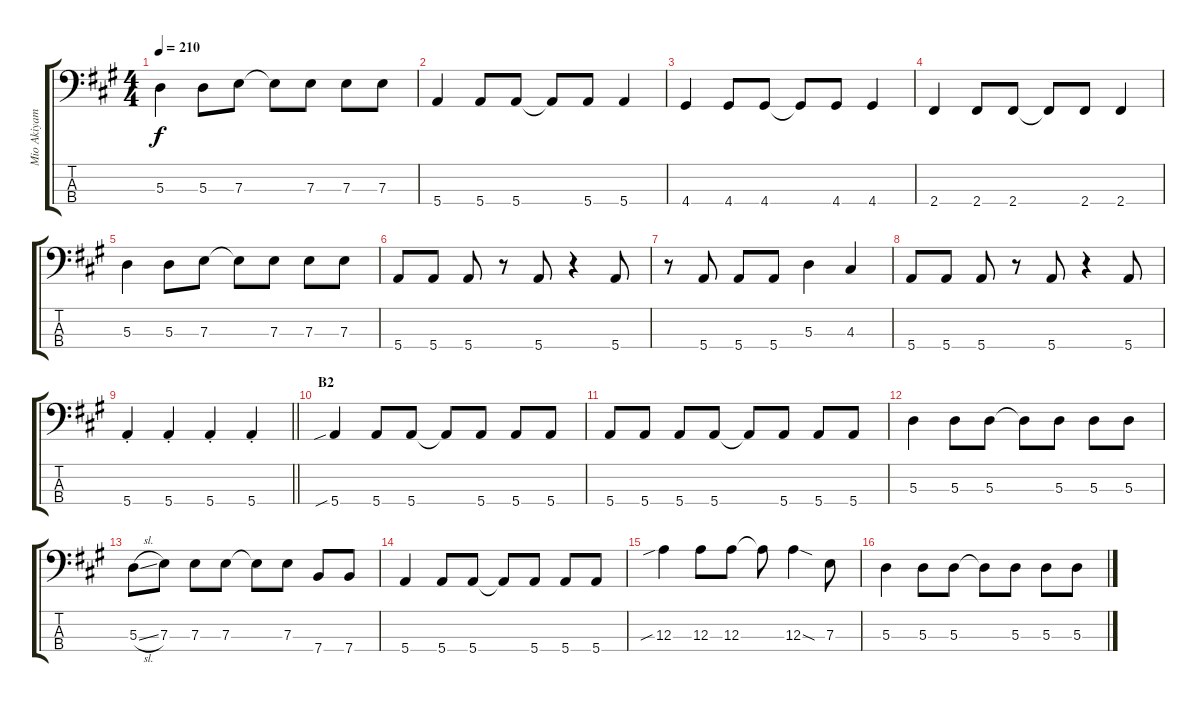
\track ("Mio Akiyama" "Mio Akiyam") {instrument electricbassfinger}
\staff {score tabs}
\tuning (G2 D2 A1 E1) {hide}
\ts (4 4)
\tempo 210
\clef f4
\ks a
5.3.4{dy f} 5.3.8 7.3.8 7.3{t}.8 7.3.8 7.3.8 7.3.8 |
5.4.4 5.4.8 5.4.8 5.4{t}.8 5.4.8 5.4.4 |
4.4.4 4.4.8 4.4.8 4.4{t}.8 4.4.8 4.4.4 |
2.4.4 2.4.8 2.4.8 2.4{t}.8 2.4.8 2.4.4 |
5.3.4 5.3.8 7.3.8 7.3{t}.8 7.3.8 7.3.8 7.3.8 |
5.4.8 5.4.8 5.4.8 r.8 5.4.8 r.4 5.4.8 |
r.8 5.4.8 5.4.8 5.4.8 5.3.4 4.3.4 |
5.4.8 5.4.8 5.4.8 r.8 5.4.8 r.4 5.4.8 |
\barLineRight lightlight
5.4{st}.4 5.4{st}.4 5.4{st}.4 5.4{st}.4 |
\section ("" "B2")
5.4{sib}.4 5.4.8 5.4.8 5.4{t}.8 5.4.8 5.4.8 5.4.8 |
5.4.8 5.4.8 5.4.8 5.4.8 5.4{t}.8 5.4.8 5.4.8 5.4.8 |
5.3.4 5.3.8 5.3.8 5.3{t}.8 5.3.8 5.3.8 5.3.8 |
5.3{sl}.8 7.3.8 7.3.8 7.3.8 7.3{t}.8 7.3.8 7.4.8 7.4.8 |
5.4.4 5.4.8 5.4.8 5.4{t}.8 5.4.8 5.4.8 5.4.8 |
12.3{sib}.4 12.3.8 12.3.8 12.3{t}.8 12.3{sod}.4 7.3.8 |
5.3.4 5.3.8 5.3.8 5.3{t}.8 5.3.8 5.3.8 5.3.8
